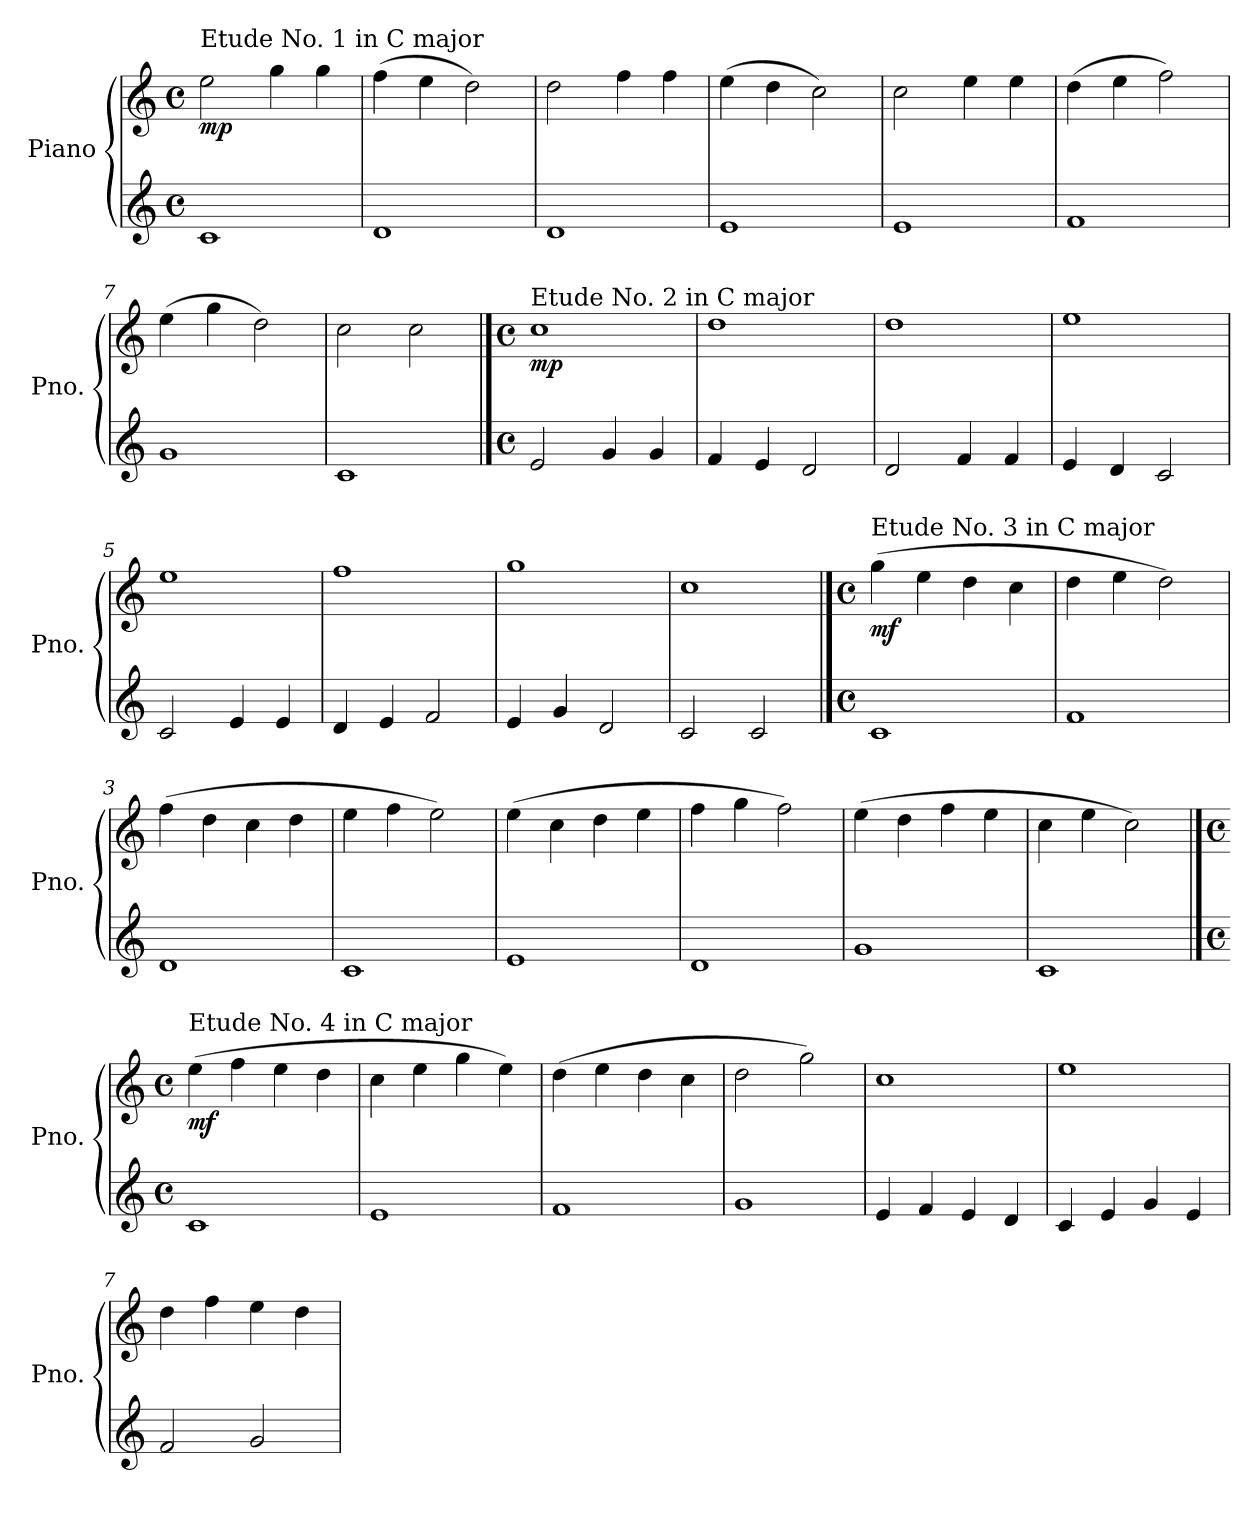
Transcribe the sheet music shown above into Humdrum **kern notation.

**kern	**kern	**dynam
*part1	*part1	*part1
*staff2	*staff1	*staff1/2
*I"Piano	*	*
*I'Pno.	*	*
*clefG2	*clefG2	*
*k[]	*k[]	*
*M4/4	*M4/4	*
*met(c)	*met(c)	*
*MM100	*MM100	*
=1	=1	=1
!	!LO:TX:a:t=Etude No. 1 in C major	!
!	!	!LO:DY:b
1c<	2ee\	mp
.	4gg\	.
.	4gg\	.
=2	=2	=2
1d<	(4ff\	.
.	4ee\	.
.	2dd\)	.
=3	=3	=3
1d<	2dd\	.
.	4ff\	.
.	4ff\	.
=4	=4	=4
1e<	(4ee\	.
.	4dd\	.
.	2cc\)	.
=5	=5	=5
1e<	2cc\	.
.	4ee\	.
.	4ee\	.
=6	=6	=6
1f<	(4dd\	.
.	4ee\	.
.	2ff\)	.
=7	=7	=7
1g<	(4ee\	.
.	4gg\	.
.	2dd\)	.
=8	=8	=8
1c<	2cc\	.
.	2cc\	.
!!LO:LB:g=z
==1	==1	==1
*M4/4	*M4/4	*
*met(c)	*met(c)	*
*	*MM100	*
!	!LO:TX:a:t=Etude No. 2 in C major	!
!	!	!LO:DY:b
2e</	1cc	mp
4g</	.	.
4g</	.	.
=2	=2	=2
4f</	1dd	.
4e</	.	.
2d</	.	.
=3	=3	=3
2d</	1dd	.
4f</	.	.
4f</	.	.
=4	=4	=4
4e</	1ee	.
4d</	.	.
2c</	.	.
=5	=5	=5
2c</	1ee	.
4e</	.	.
4e</	.	.
=6	=6	=6
4d</	1ff	.
4e</	.	.
2f</	.	.
=7	=7	=7
4e</	1gg	.
4g</	.	.
2d</	.	.
=8	=8	=8
2c</	1cc	.
2c</	.	.
!!LO:LB:g=z
==1	==1	==1
*M4/4	*M4/4	*
*met(c)	*met(c)	*
*	*MM100	*
!	!LO:TX:a:t=Etude No. 3 in C major	!
!	!	!LO:DY:b
1c<	(4gg\	mf
.	4ee\	.
.	4dd\	.
.	4cc\	.
=2	=2	=2
1f<	4dd\	.
.	4ee\	.
.	2dd\)	.
=3	=3	=3
1d<	(4ff\	.
.	4dd\	.
.	4cc\	.
.	4dd\	.
=4	=4	=4
1c<	4ee\	.
.	4ff\	.
.	2ee\)	.
=5	=5	=5
1e<	(4ee\	.
.	4cc\	.
.	4dd\	.
.	4ee\	.
=6	=6	=6
1d<	4ff\	.
.	4gg\	.
.	2ff\)	.
=7	=7	=7
1g<	(4ee\	.
.	4dd\	.
.	4ff\	.
.	4ee\	.
=8	=8	=8
1c<	4cc\	.
.	4ee\	.
.	2cc\)	.
!!LO:LB:g=z
==1	==1	==1
*M4/4	*M4/4	*
*met(c)	*met(c)	*
*	*MM100	*
!	!LO:TX:a:t=Etude No. 4 in C major	!
!	!	!LO:DY:b
1c<	(4ee\	mf
.	4ff\	.
.	4ee\	.
.	4dd\	.
=2	=2	=2
1e<	4cc\	.
.	4ee\	.
.	4gg\	.
.	4ee\)	.
=3	=3	=3
1f<	(4dd\	.
.	4ee\	.
.	4dd\	.
.	4cc\	.
=4	=4	=4
1g<	2dd\	.
.	2gg\)	.
=5	=5	=5
4e</	1cc	.
4f</	.	.
4e</	.	.
4d</	.	.
=6	=6	=6
4c</	1ee	.
4e</	.	.
4g</	.	.
4e</	.	.
=7	=7	=7
2f</	4dd\	.
.	4ff\	.
2g</	4ee\	.
.	4dd\	.
=	=	=
*-	*-	*-
